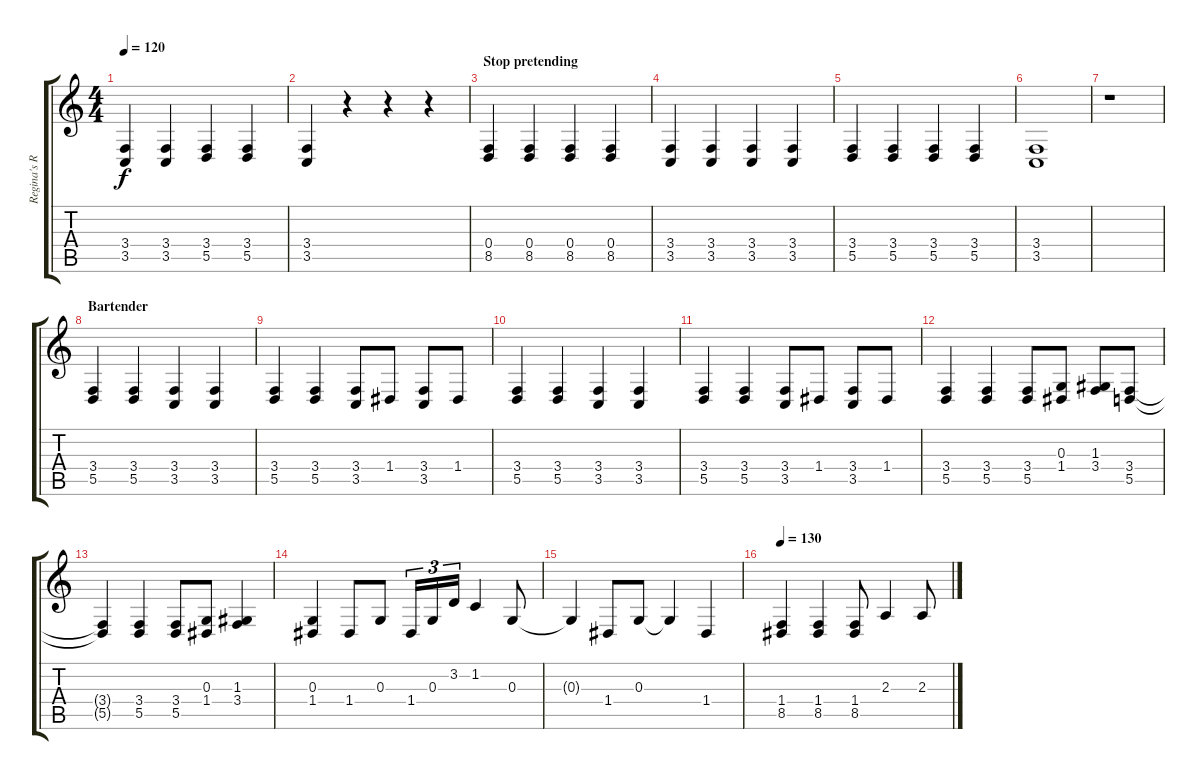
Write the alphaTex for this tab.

\track ("Regina's Right Hand" "Regina's R") {instrument brightacousticpiano}
\staff {score tabs}
\tuning (E4 B3 G3 D3 A2 E2) {hide}
\ts (4 4)
\tempo 120
\clef g2
\ks c
(3.4 3.5).4{dy f} (3.4 3.5).4 (3.4 5.5).4 (3.4 5.5).4 |
(3.4 3.5).4 r.4 r.4 r.4 |
\section ("" "Stop pretending")
(0.4 8.5).4 (0.4 8.5).4 (0.4 8.5).4 (0.4 8.5).4 |
(3.4 3.5).4 (3.4 3.5).4 (3.4 3.5).4 (3.4 3.5).4 |
(3.4 5.5).4 (3.4 5.5).4 (3.4 5.5).4 (3.4 5.5).4 |
(3.4 3.5).1 |
r.1 |
\section ("" "Bartender")
(3.4 5.5).4 (3.4 5.5).4 (3.4 3.5).4 (3.4 3.5).4 |
(3.4 5.5).4 (3.4 5.5).4 (3.4 3.5).8 1.4.8 (3.4 3.5).8 1.4.8 |
(3.4 5.5).4 (3.4 5.5).4 (3.4 3.5).4 (3.4 3.5).4 |
(3.4 5.5).4 (3.4 5.5).4 (3.4 3.5).8 1.4.8 (3.4 3.5).8 1.4.8 |
(3.4 5.5).4 (3.4 5.5).4 (3.4 5.5).8 (0.3 1.4).8 (1.3 3.4).8 (3.4 5.5).8 |
(3.4{t} 5.5{t}).4 (3.4 5.5).4 (3.4 5.5).8 (0.3 1.4).8 (1.3 3.4).4 |
(0.3 1.4).4 1.4.8 0.3.8 1.4.16{tu (3 2)} 0.3.16{tu (3 2)} 3.2.16{tu (3 2)} 1.2.4 0.3.8 |
0.3{t}.4 1.4.8 0.3.8 0.3{t}.4 1.4.4 |
\tempo 130
(1.4 8.5).4 (1.4 8.5).4 (1.4 8.5).8 2.3.4 2.3.8
